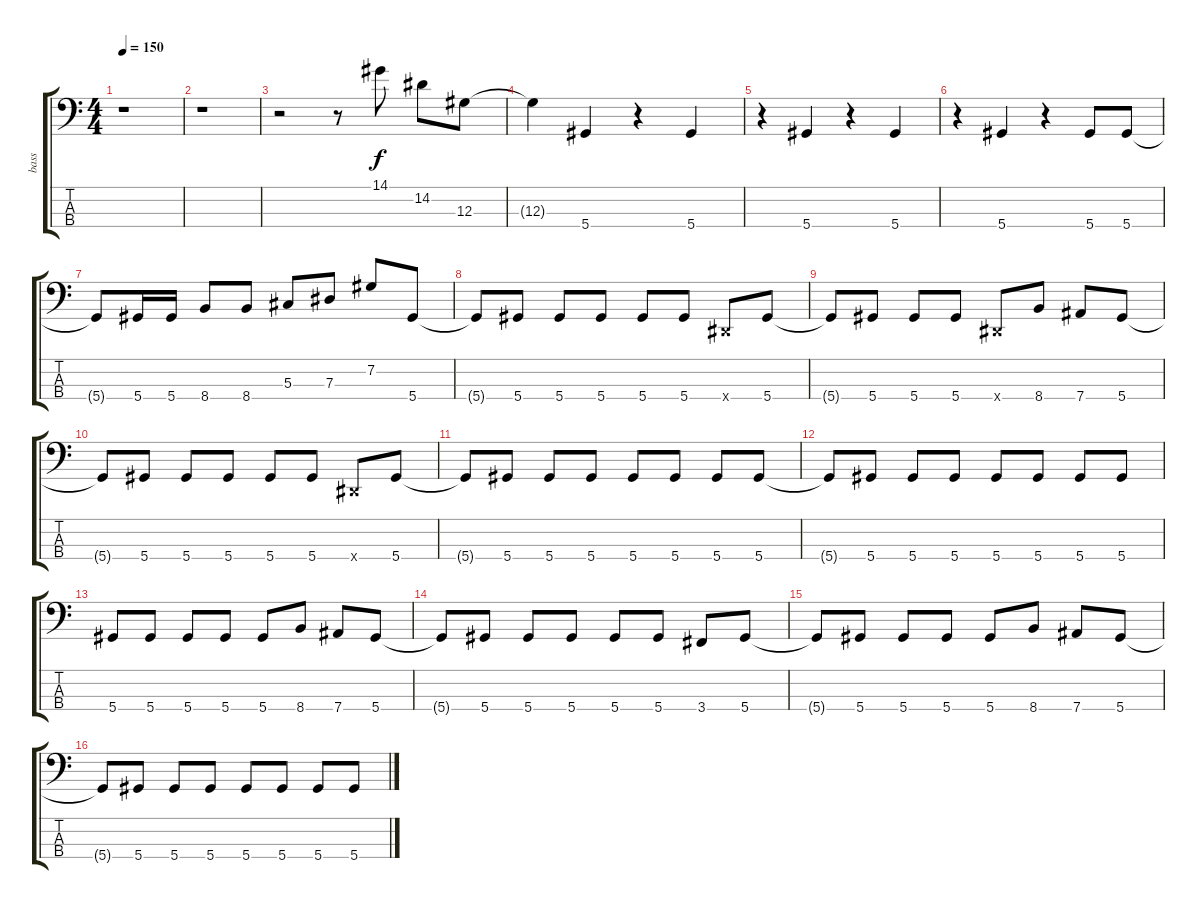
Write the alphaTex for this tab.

\track ("bass" "bass") {instrument electricbasspick}
\staff {score tabs}
\tuning (Gb2 Db2 Ab1 Eb1) {hide}
\ts (4 4)
\tempo 150
\clef f4
\ks c
r.1{dy f} |
r.1 |
r.2 r.8 14.1.8 14.2.8 12.3.8 |
12.3{t}.4 5.4.4 r.4 5.4.4 |
r.4 5.4.4 r.4 5.4.4 |
r.4 5.4.4 r.4 5.4.8 5.4.8{txt ""} |
5.4{t}.8 5.4.16 5.4.16 8.4.8 8.4.8 5.3.8 7.3.8 7.2.8 5.4.8 |
5.4{t}.8 5.4.8 5.4.8 5.4.8 5.4.8 5.4.8 0.4{x}.8 5.4.8 |
5.4{t}.8 5.4.8 5.4.8 5.4.8 0.4{x}.8 8.4.8 7.4.8 5.4.8 |
5.4{t}.8 5.4.8 5.4.8 5.4.8 5.4.8 5.4.8 0.4{x}.8 5.4.8 |
5.4{t}.8 5.4.8 5.4.8 5.4.8 5.4.8 5.4.8 5.4.8 5.4.8 |
5.4{t}.8 5.4.8 5.4.8 5.4.8 5.4.8 5.4.8 5.4.8 5.4.8 |
5.4.8 5.4.8 5.4.8 5.4.8 5.4.8 8.4.8 7.4.8 5.4.8 |
5.4{t}.8 5.4.8 5.4.8 5.4.8 5.4.8 5.4.8 3.4.8 5.4.8 |
5.4{t}.8 5.4.8 5.4.8 5.4.8 5.4.8 8.4.8 7.4.8 5.4.8 |
5.4{t}.8 5.4.8 5.4.8 5.4.8 5.4.8 5.4.8 5.4.8 5.4.8
